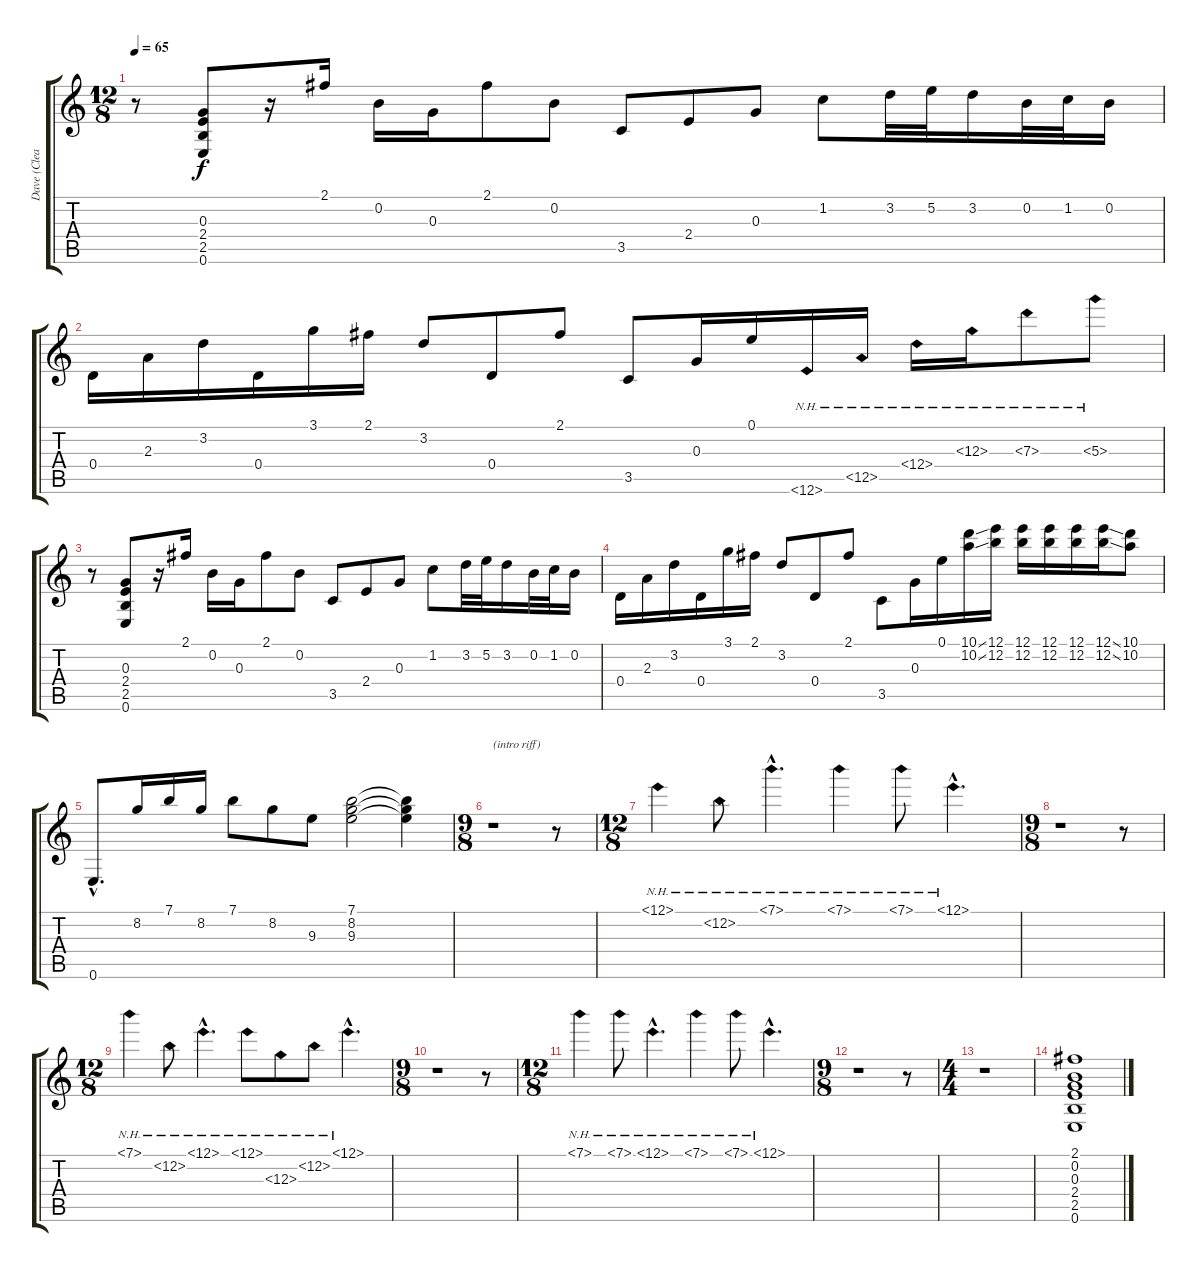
\track ("Dave (Clean Guitar)" "Dave (Clea") {instrument acousticguitarsteel}
\staff {score tabs}
\tuning (E4 B3 G3 D3 A2 E2) {hide}
\ts (12 8)
\tempo 65
\clef g2
\ks c
r.8{dy f} (0.3 2.4 2.5 0.6).8 r.16 2.1.16 0.2.16 0.3.16 2.1.8 0.2.8 3.5.8 2.4.8 0.3.8 1.2.8 3.2.32 5.2.32 3.2.16 0.2.32 1.2.32 0.2.16 |
0.4.16 2.3.16 3.2.16 0.4.16 3.1.16 2.1.16 3.2.8 0.4.8 2.1.8 3.5.8 0.3.16 0.1.16 12.6{nh}.16 12.5{nh}.16 12.4{nh}.16 12.3{nh}.16 7.3{nh}.8 5.3{nh}.8 |
r.8 (0.3 2.4 2.5 0.6).8 r.16 2.1.16 0.2.16 0.3.16 2.1.8 0.2.8 3.5.8 2.4.8 0.3.8 1.2.8 3.2.32 5.2.32 3.2.16 0.2.32 1.2.32 0.2.16 |
0.4.16 2.3.16 3.2.16 0.4.16 3.1.16 2.1.16 3.2.8 0.4.8 2.1.8 3.5.8 0.3.16 0.1.16 (10.1{ss} 10.2{ss}).16 (12.1 12.2).16 (12.1 12.2).16 (12.1 12.2).16 (12.1 12.2).16 (12.1{ss} 12.2{ss}).16 (10.1 10.2).8 |
0.6{hac}.8{d} 8.2.16 7.1.16 8.2.16 7.1.8 8.2.8 9.3.8 (7.1 8.2 9.3).2 (7.1{t} 8.2{t} 9.3{t}).4 |
\ts (9 8)
r.1{txt "(intro riff)"} r.8 |
\ts (12 8)
12.1{nh}.4 12.2{nh}.8 7.1{nh hac}.4{d} 7.1{nh}.4 7.1{nh}.8 12.1{nh hac}.4{d} |
\ts (9 8)
r.1 r.8 |
\ts (12 8)
7.1{nh}.4 12.2{nh}.8 12.1{nh hac}.4{d} 12.1{nh}.8 12.3{nh}.8 12.2{nh}.8 12.1{nh hac}.4{d} |
\ts (9 8)
r.1 r.8 |
\ts (12 8)
7.1{nh}.4 7.1{nh}.8 12.1{nh hac}.4{d} 7.1{nh}.4 7.1{nh}.8 12.1{nh hac}.4{d} |
\ts (9 8)
r.1 r.8 |
\ts (4 4)
r.1 |
(2.1 0.2 0.3 2.4 2.5 0.6).1
